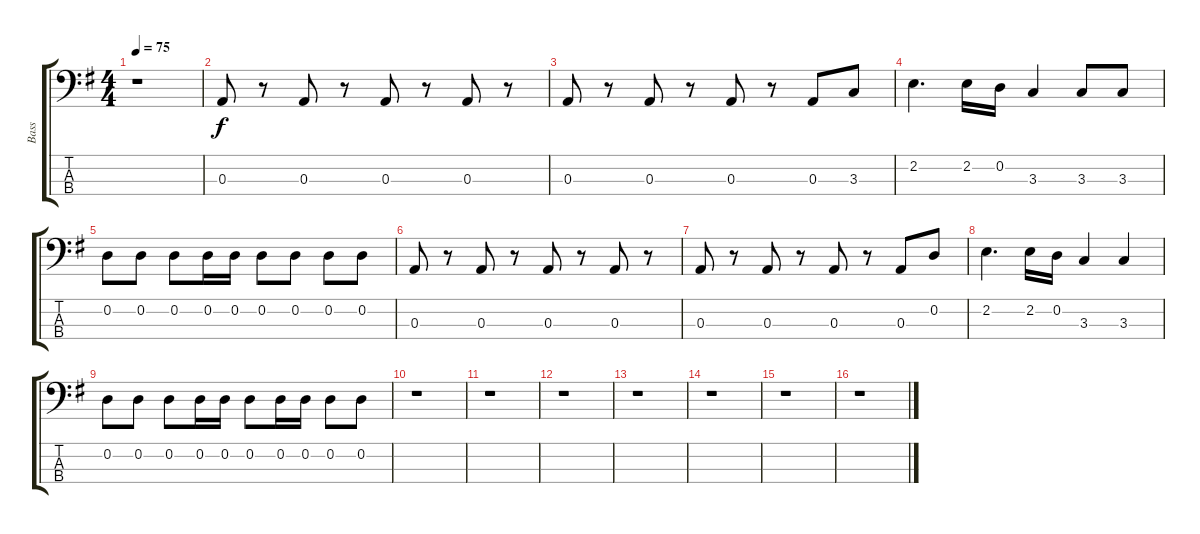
\track ("Bass" "Bass") {instrument electricbasspick}
\staff {score tabs}
\tuning (G2 D2 A1 E1) {hide}
\ts (4 4)
\tempo 75
\clef f4
\ks eminor
r.1{dy f} |
0.3.8 r.8 0.3.8 r.8 0.3.8 r.8 0.3.8 r.8 |
0.3.8 r.8 0.3.8 r.8 0.3.8 r.8 0.3.8 3.3.8 |
2.2.4{d} 2.2.16 0.2.16 3.3.4 3.3.8 3.3.8 |
0.2.8 0.2.8 0.2.8 0.2.16 0.2.16 0.2.8 0.2.8 0.2.8 0.2.8 |
0.3.8 r.8 0.3.8 r.8 0.3.8 r.8 0.3.8 r.8 |
0.3.8 r.8 0.3.8 r.8 0.3.8 r.8 0.3.8 0.2.8 |
2.2.4{d} 2.2.16 0.2.16 3.3.4 3.3.4 |
0.2.8 0.2.8 0.2.8 0.2.16 0.2.16 0.2.8 0.2.16 0.2.16 0.2.8 0.2.8 |
r.1 |
r.1 |
r.1 |
r.1 |
r.1 |
r.1 |
r.1
